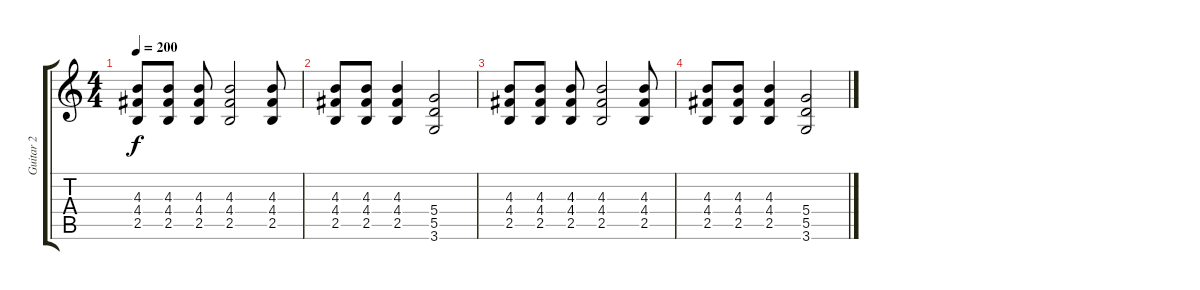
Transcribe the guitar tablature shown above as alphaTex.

\track ("Guitar 2" "Guitar 2") {instrument distortionguitar}
\staff {score tabs}
\tuning (E4 B3 G3 D3 A2 E2) {hide}
\ts (4 4)
\tempo 200
\clef g2
\ks c
(4.3 4.4 2.5).8{dy f} (4.3 4.4 2.5).8 (4.3 4.4 2.5).8 (4.3 4.4 2.5).2 (4.3 4.4 2.5).8 |
(4.3 4.4 2.5).8 (4.3 4.4 2.5).8 (4.3 4.4 2.5).4 (5.4 5.5 3.6).2 |
(4.3 4.4 2.5).8 (4.3 4.4 2.5).8 (4.3 4.4 2.5).8 (4.3 4.4 2.5).2 (4.3 4.4 2.5).8 |
(4.3 4.4 2.5).8 (4.3 4.4 2.5).8 (4.3 4.4 2.5).4 (5.4 5.5 3.6).2
